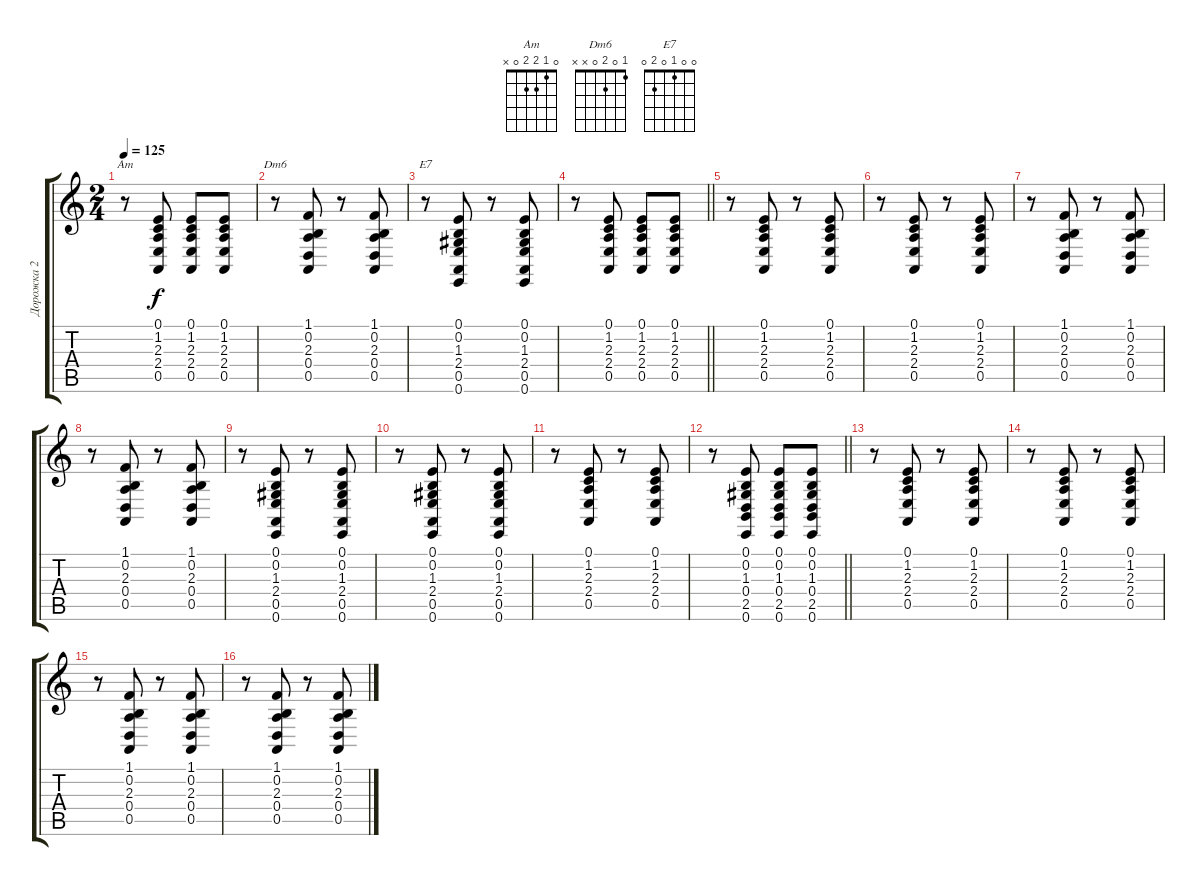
\track ("Дорожка 2" "Дорожка 2") {instrument harpsichord}
\staff {score tabs}
\tuning (E4 B3 G3 D3 A2 E2) {hide}
\chord ("Am" 0 1 2 2 0 x)
\chord ("Dm6" 1 0 2 0 x x)
\chord ("E7" 0 0 1 0 2 0)
\ts (2 4)
\tempo 125
\clef g2
\ks c
r.8{ch "Am" dy f} (0.1 1.2 2.3 2.4 0.5).8 (0.1 1.2 2.3 2.4 0.5).8 (0.1 1.2 2.3 2.4 0.5).8 |
r.8{ch "Dm6"} (1.1 0.2 2.3 0.4 0.5).8 r.8 (1.1 0.2 2.3 0.4 0.5).8 |
r.8{ch "E7"} (0.1 0.2 1.3 2.4 0.5 0.6).8 r.8 (0.1 0.2 1.3 2.4 0.5 0.6).8 |
\barLineRight lightlight
r.8 (0.1 1.2 2.3 2.4 0.5).8 (0.1 1.2 2.3 2.4 0.5).8 (0.1 1.2 2.3 2.4 0.5).8 |
r.8 (0.1 1.2 2.3 2.4 0.5).8 r.8 (0.1 1.2 2.3 2.4 0.5).8 |
r.8 (0.1 1.2 2.3 2.4 0.5).8 r.8 (0.1 1.2 2.3 2.4 0.5).8 |
r.8 (1.1 0.2 2.3 0.4 0.5).8 r.8 (1.1 0.2 2.3 0.4 0.5).8 |
r.8 (1.1 0.2 2.3 0.4 0.5).8 r.8 (1.1 0.2 2.3 0.4 0.5).8 |
r.8 (0.1 0.2 1.3 2.4 0.5 0.6).8 r.8 (0.1 0.2 1.3 2.4 0.5 0.6).8 |
r.8 (0.1 0.2 1.3 2.4 0.5 0.6).8 r.8 (0.1 0.2 1.3 2.4 0.5 0.6).8 |
r.8 (0.1 1.2 2.3 2.4 0.5).8 r.8 (0.1 1.2 2.3 2.4 0.5).8 |
\barLineRight lightlight
r.8 (0.1 0.2 1.3 0.4 2.5 0.6).8 (0.1 0.2 1.3 0.4 2.5 0.6).8 (0.1 0.2 1.3 0.4 2.5 0.6).8 |
r.8 (0.1 1.2 2.3 2.4 0.5).8 r.8 (0.1 1.2 2.3 2.4 0.5).8 |
r.8 (0.1 1.2 2.3 2.4 0.5).8 r.8 (0.1 1.2 2.3 2.4 0.5).8 |
r.8 (1.1 0.2 2.3 0.4 0.5).8 r.8 (1.1 0.2 2.3 0.4 0.5).8 |
r.8 (1.1 0.2 2.3 0.4 0.5).8 r.8 (1.1 0.2 2.3 0.4 0.5).8
